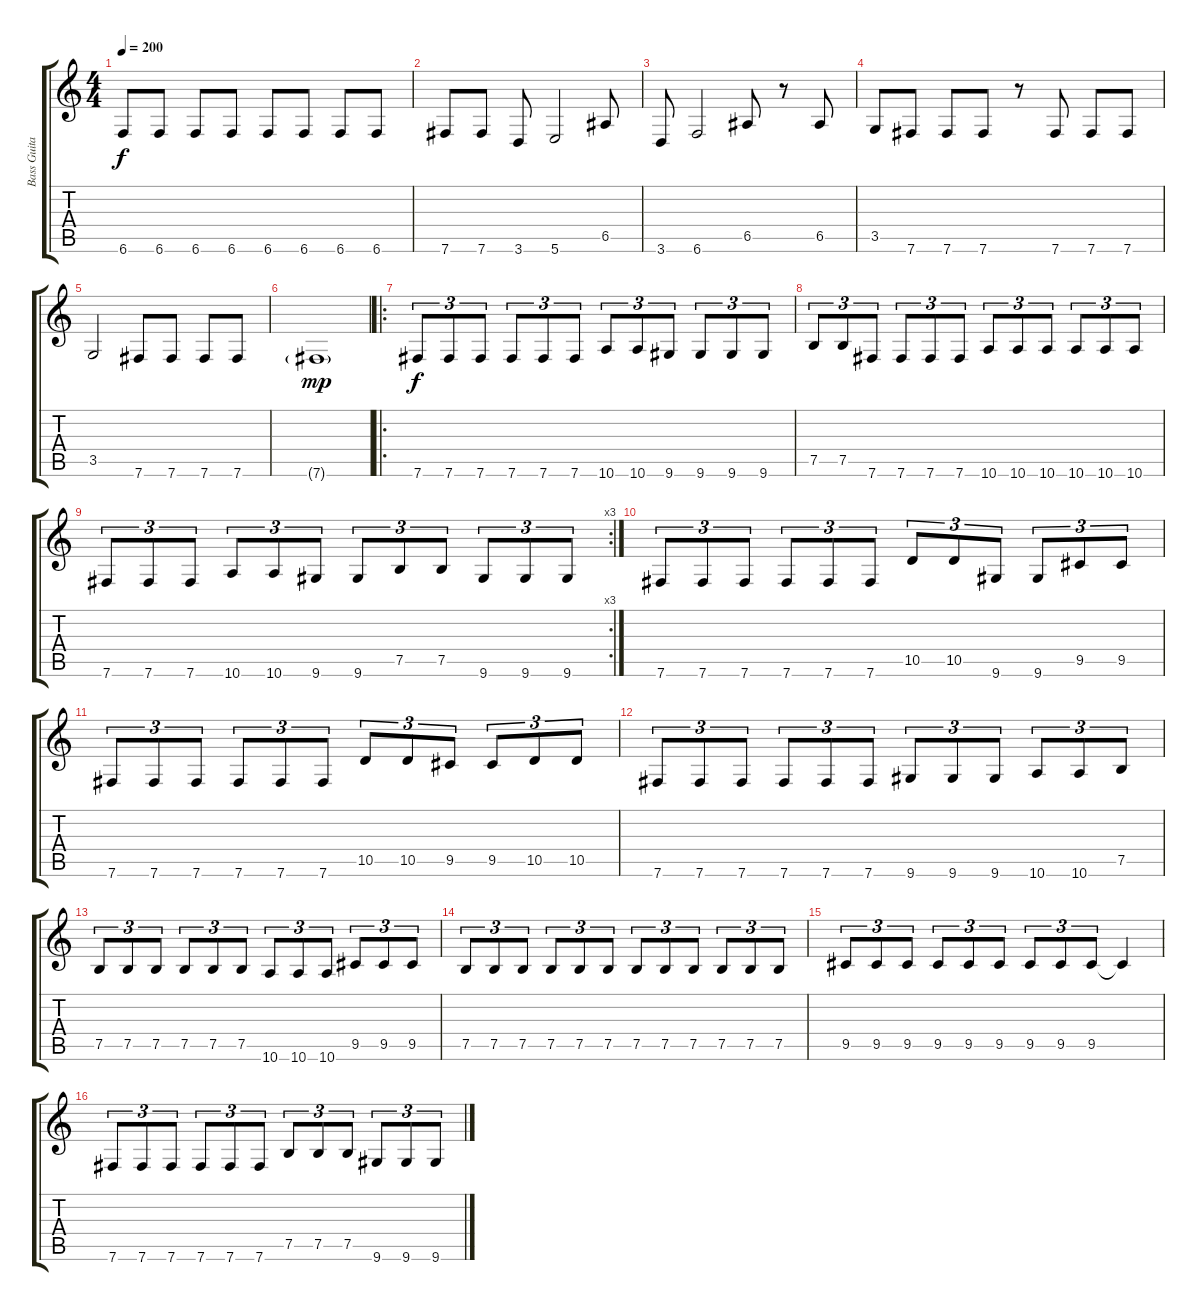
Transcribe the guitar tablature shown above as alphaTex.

\track ("Bass Guitar" "Bass Guita") {instrument electricbasspick}
\staff {score tabs}
\tuning (B3 Gb2 D3 A2 E2 B1) {hide}
\ts (4 4)
\tempo 200
\clef g2
\ks c
6.6.8{dy f} 6.6.8 6.6.8 6.6.8 6.6.8 6.6.8 6.6.8 6.6.8 |
7.6.8 7.6.8 3.6.8 5.6.2 6.5.8 |
3.6.8 6.6.2 6.5.8 r.8 6.5.8 |
3.5.8 7.6.8 7.6.8 7.6.8 r.8 7.6.8 7.6.8 7.6.8 |
3.5.2 7.6.8 7.6.8 7.6.8 7.6.8 |
7.6{g}.1{dy mp} |
\ro
7.6.8{tu (3 2) dy f} 7.6.8{tu (3 2)} 7.6.8{tu (3 2)} 7.6.8{tu (3 2)} 7.6.8{tu (3 2)} 7.6.8{tu (3 2)} 10.6.8{tu (3 2)} 10.6.8{tu (3 2)} 9.6.8{tu (3 2)} 9.6.8{tu (3 2)} 9.6.8{tu (3 2)} 9.6.8{tu (3 2)} |
7.5.8{tu (3 2)} 7.5.8{tu (3 2)} 7.6.8{tu (3 2)} 7.6.8{tu (3 2)} 7.6.8{tu (3 2)} 7.6.8{tu (3 2)} 10.6.8{tu (3 2)} 10.6.8{tu (3 2)} 10.6.8{tu (3 2)} 10.6.8{tu (3 2)} 10.6.8{tu (3 2)} 10.6.8{tu (3 2)} |
\rc 3
7.6.8{tu (3 2)} 7.6.8{tu (3 2)} 7.6.8{tu (3 2)} 10.6.8{tu (3 2)} 10.6.8{tu (3 2)} 9.6.8{tu (3 2)} 9.6.8{tu (3 2)} 7.5.8{tu (3 2)} 7.5.8{tu (3 2)} 9.6.8{tu (3 2)} 9.6.8{tu (3 2)} 9.6.8{tu (3 2)} |
7.6.8{tu (3 2)} 7.6.8{tu (3 2)} 7.6.8{tu (3 2)} 7.6.8{tu (3 2)} 7.6.8{tu (3 2)} 7.6.8{tu (3 2)} 10.5.8{tu (3 2)} 10.5.8{tu (3 2)} 9.6.8{tu (3 2)} 9.6.8{tu (3 2)} 9.5.8{tu (3 2)} 9.5.8{tu (3 2)} |
7.6.8{tu (3 2)} 7.6.8{tu (3 2)} 7.6.8{tu (3 2)} 7.6.8{tu (3 2)} 7.6.8{tu (3 2)} 7.6.8{tu (3 2)} 10.5.8{tu (3 2)} 10.5.8{tu (3 2)} 9.5.8{tu (3 2)} 9.5.8{tu (3 2)} 10.5.8{tu (3 2)} 10.5.8{tu (3 2)} |
7.6.8{tu (3 2)} 7.6.8{tu (3 2)} 7.6.8{tu (3 2)} 7.6.8{tu (3 2)} 7.6.8{tu (3 2)} 7.6.8{tu (3 2)} 9.6.8{tu (3 2)} 9.6.8{tu (3 2)} 9.6.8{tu (3 2)} 10.6.8{tu (3 2)} 10.6.8{tu (3 2)} 7.5.8{tu (3 2)} |
7.5.8{tu (3 2)} 7.5.8{tu (3 2)} 7.5.8{tu (3 2)} 7.5.8{tu (3 2)} 7.5.8{tu (3 2)} 7.5.8{tu (3 2)} 10.6.8{tu (3 2)} 10.6.8{tu (3 2)} 10.6.8{tu (3 2)} 9.5.8{tu (3 2)} 9.5.8{tu (3 2)} 9.5.8{tu (3 2)} |
7.5.8{tu (3 2)} 7.5.8{tu (3 2)} 7.5.8{tu (3 2)} 7.5.8{tu (3 2)} 7.5.8{tu (3 2)} 7.5.8{tu (3 2)} 7.5.8{tu (3 2)} 7.5.8{tu (3 2)} 7.5.8{tu (3 2)} 7.5.8{tu (3 2)} 7.5.8{tu (3 2)} 7.5.8{tu (3 2)} |
9.5.8{tu (3 2)} 9.5.8{tu (3 2)} 9.5.8{tu (3 2)} 9.5.8{tu (3 2)} 9.5.8{tu (3 2)} 9.5.8{tu (3 2)} 9.5.8{tu (3 2)} 9.5.8{tu (3 2)} 9.5.8{tu (3 2)} 9.5{t}.4 |
7.6.8{tu (3 2)} 7.6.8{tu (3 2)} 7.6.8{tu (3 2)} 7.6.8{tu (3 2)} 7.6.8{tu (3 2)} 7.6.8{tu (3 2)} 7.5.8{tu (3 2)} 7.5.8{tu (3 2)} 7.5.8{tu (3 2)} 9.6.8{tu (3 2)} 9.6.8{tu (3 2)} 9.6.8{tu (3 2)}
